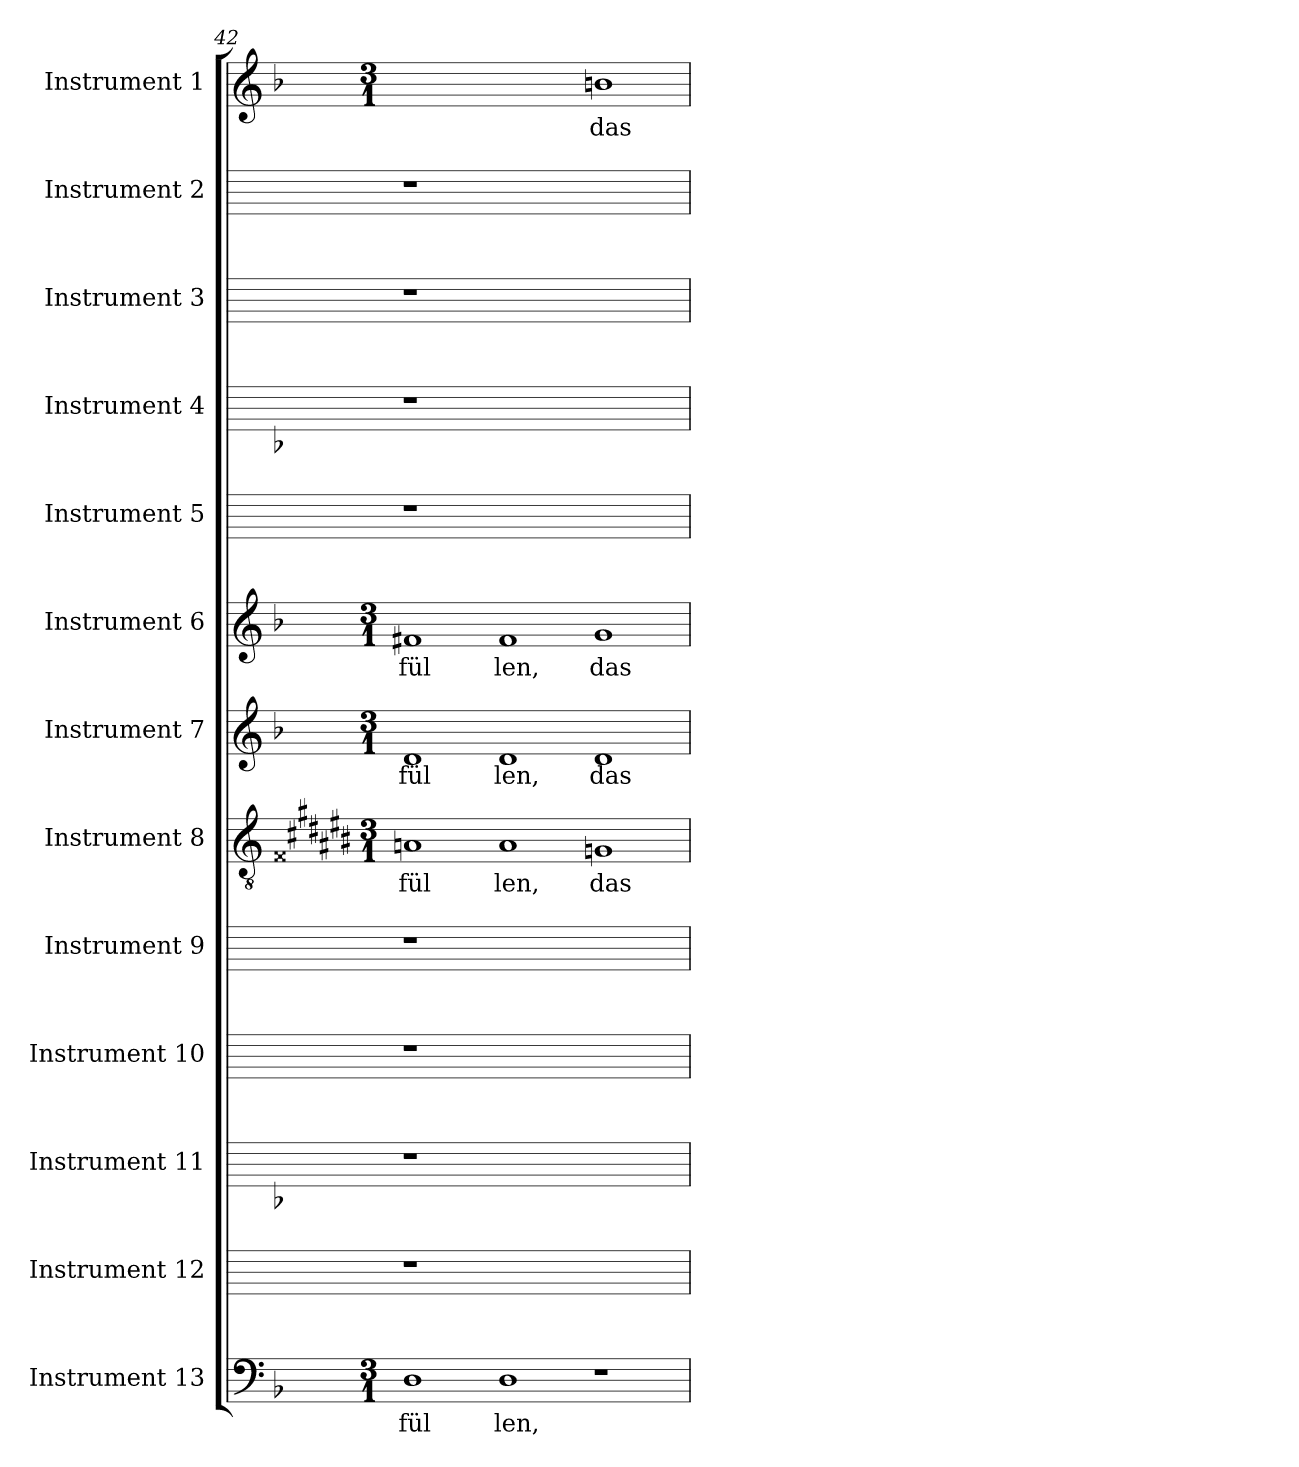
**kern	**text	**kern	**kern	**kern	**kern	**kern	**text	**kern	**text	**kern	**text	**kern	**kern	**kern	**kern	**kern	**text
*part13	*part13	*part12	*part11	*part10	*part9	*part8	*part8	*part7	*part7	*part6	*part6	*part5	*part4	*part3	*part2	*part1	*part1
*staff13	*staff13	*staff12	*staff11	*staff10	*staff9	*staff8	*staff8	*staff7	*staff7	*staff6	*staff6	*staff5	*staff4	*staff3	*staff2	*staff1	*staff1
*I"Instrument 13	*	*I"Instrument 12	*I"Instrument 11	*I"Instrument 10	*I"Instrument 9	*I"Instrument 8	*	*I"Instrument 7	*	*I"Instrument 6	*	*I"Instrument 5	*I"Instrument 4	*I"Instrument 3	*I"Instrument 2	*I"Instrument 1	*
*clefF4	*	*	*	*	*	*clefGv2	*	*clefG2	*	*clefG2	*	*	*	*	*	*clefG2	*
*ITrd-3c-5	*	*ITrd-2c-3	*ITrd1c2	*ITrd-2c-3	*ITrd-2c-3	*ITrd-2c-3	*	*ITrd-3c-5	*	*	*	*ITrd-2c-3	*ITrd1c2	*ITrd-2c-3	*ITrd-2c-3	*ITrd1c2	*
*k[b-e-]	*	*	*k[b-e-a-]	*	*	*k[f##c#g#d#a#e#b#]	*	*k[b-e-]	*	*k[b-]	*	*	*k[b-e-a-]	*	*	*k[b-e-a-]	*
*B-:	*	*	*E-:	*	*	*G#:	*	*B-:	*	*F:	*	*	*E-:	*	*	*E-:	*
*M3/1	*	*	*	*	*	*M3/1	*	*M3/1	*	*M3/1	*	*	*	*	*	*M3/1	*
=42	=42	=42	=42	=42	=42	=42	=42	=42	=42	=42	=42	=42	=42	=42	=42	=42	=42
!	!LO:LY:b:cj	!	!	!	!	!	!LO:LY:b:cj	!	!LO:LY:b:cj	!	!LO:LY:b:cj	!	!	!	!	!	!
1G	fül	1r	1r	1r	1r	1c	fül	1g	fül	1f#X	fül	1r	1r	1r	1r	0ryy	.
!	!LO:LY:b:cj	!	!	!	!	!	!LO:LY:b:cj	!	!LO:LY:b:cj	!	!LO:LY:b:cj	!	!	!	!	!	!
1G	len,	0ryy	0ryy	0ryy	0ryy	1c	len,	1g	len,	1f#	len,	0ryy	0ryy	0ryy	0ryy	.	.
!	!	!	!	!	!	!	!LO:LY:b:cj	!	!LO:LY:b:cj	!	!LO:LY:b:cj	!	!	!	!	!	!LO:LY:b:cj
1r	.	.	.	.	.	1B-	das	1g	das	1g	das	.	.	.	.	1an	das
=	=	=	=	=	=	=	=	=	=	=	=	=	=	=	=	=	=
*-	*-	*-	*-	*-	*-	*-	*-	*-	*-	*-	*-	*-	*-	*-	*-	*-	*-
